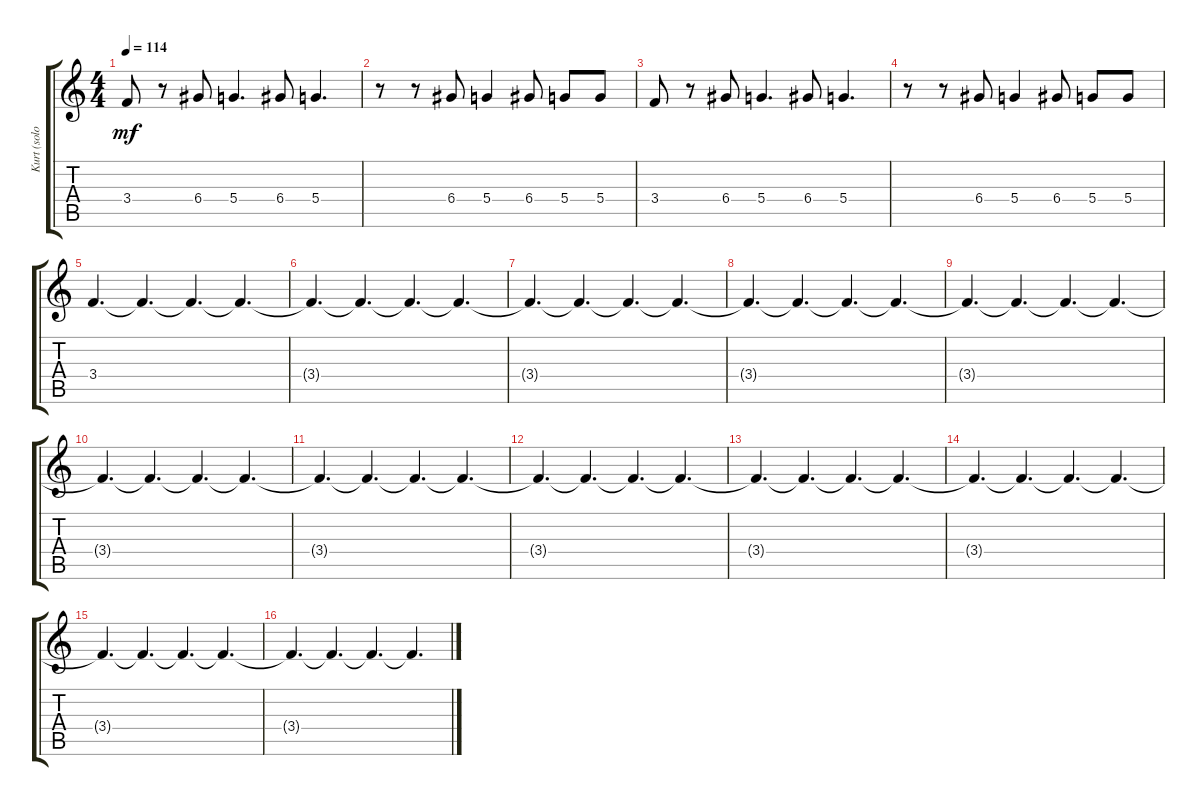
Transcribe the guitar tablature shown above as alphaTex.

\track ("Kurt (solo)" "Kurt (solo") {instrument distortionguitar}
\staff {score tabs}
\tuning (E4 B3 G3 D3 A2 E2) {hide}
\ts (4 4)
\tempo 114
\clef g2
\ks c
3.4.8{dy mf} r.8 6.4.8 5.4.4{d} 6.4.8 5.4.4{d} |
r.8 r.8 6.4.8 5.4.4 6.4.8 5.4.8 5.4.8 |
3.4.8 r.8 6.4.8 5.4.4{d} 6.4.8 5.4.4{d} |
r.8 r.8 6.4.8 5.4.4 6.4.8 5.4.8 5.4.8 |
3.4.4{d} 3.4{t}.4{d} 3.4{t}.4{d} 3.4{t}.4{d} |
3.4{t}.4{d} 3.4{t}.4{d} 3.4{t}.4{d} 3.4{t}.4{d} |
3.4{t}.4{d} 3.4{t}.4{d} 3.4{t}.4{d} 3.4{t}.4{d} |
3.4{t}.4{d} 3.4{t}.4{d} 3.4{t}.4{d} 3.4{t}.4{d} |
3.4{t}.4{d} 3.4{t}.4{d} 3.4{t}.4{d} 3.4{t}.4{d} |
3.4{t}.4{d} 3.4{t}.4{d} 3.4{t}.4{d} 3.4{t}.4{d} |
3.4{t}.4{d} 3.4{t}.4{d} 3.4{t}.4{d} 3.4{t}.4{d} |
3.4{t}.4{d} 3.4{t}.4{d} 3.4{t}.4{d} 3.4{t}.4{d} |
3.4{t}.4{d} 3.4{t}.4{d} 3.4{t}.4{d} 3.4{t}.4{d} |
3.4{t}.4{d} 3.4{t}.4{d} 3.4{t}.4{d} 3.4{t}.4{d} |
3.4{t}.4{d} 3.4{t}.4{d} 3.4{t}.4{d} 3.4{t}.4{d} |
3.4{t}.4{d} 3.4{t}.4{d} 3.4{t}.4{d} 3.4{t}.4{d}
